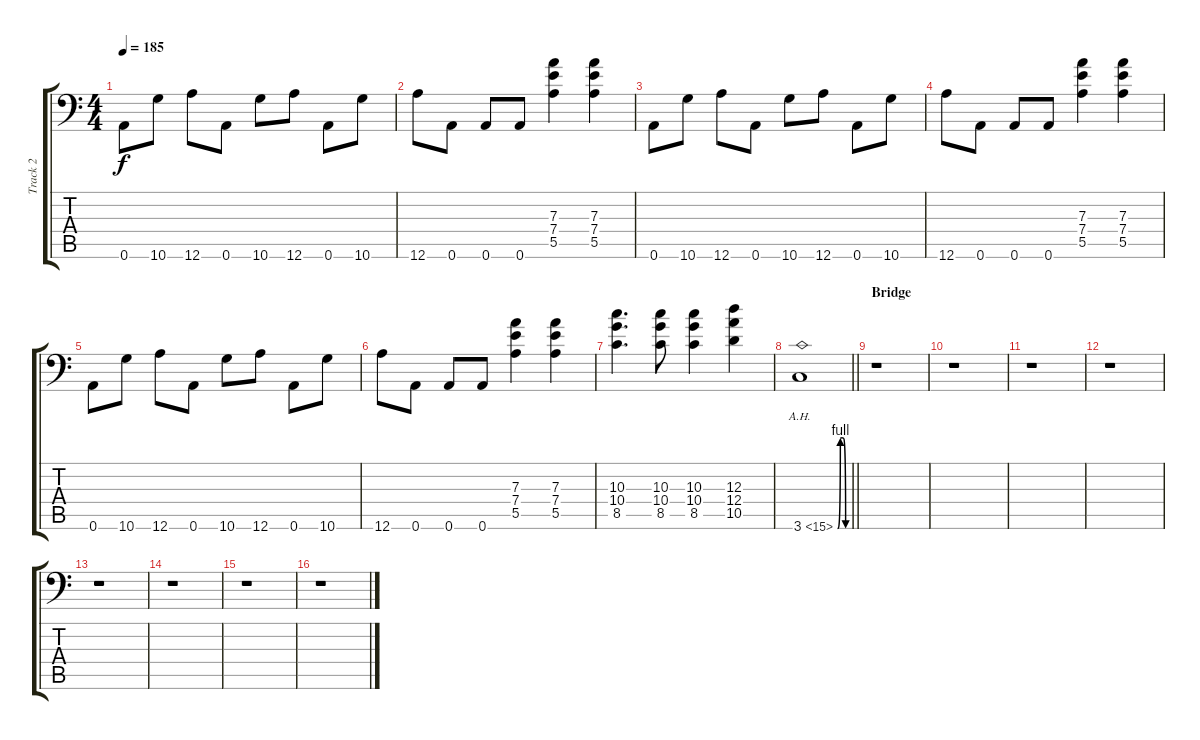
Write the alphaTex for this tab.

\track ("Track 2" "Track 2") {instrument overdrivenguitar}
\staff {score tabs}
\tuning (B3 Gb3 D3 A2 E2 A1) {hide}
\ts (4 4)
\tempo 185
\clef f4
\ks c
0.6.8{dy f} 10.6.8 12.6.8 0.6.8 10.6.8 12.6.8 0.6.8 10.6.8 |
12.6.8 0.6.8 0.6.8 0.6.8 (7.3 7.4 5.5).4 (7.3 7.4 5.5).4 |
0.6.8 10.6.8 12.6.8 0.6.8 10.6.8 12.6.8 0.6.8 10.6.8 |
12.6.8 0.6.8 0.6.8 0.6.8 (7.3 7.4 5.5).4 (7.3 7.4 5.5).4 |
0.6.8 10.6.8 12.6.8 0.6.8 10.6.8 12.6.8 0.6.8 10.6.8 |
12.6.8 0.6.8 0.6.8 0.6.8 (7.3 7.4 5.5).4 (7.3 7.4 5.5).4 |
(10.3 10.4 8.5).4{d} (10.3 10.4 8.5).8 (10.3 10.4 8.5).4 (12.3 12.4 10.5).4 |
\barLineRight lightlight
3.6{be (custom 0 0 15 4 30 4 45 0 60 0) ah 12}.1 |
\section ("" "Bridge")
r.1 |
r.1 |
r.1 |
r.1 |
r.1 |
r.1 |
r.1 |
r.1
